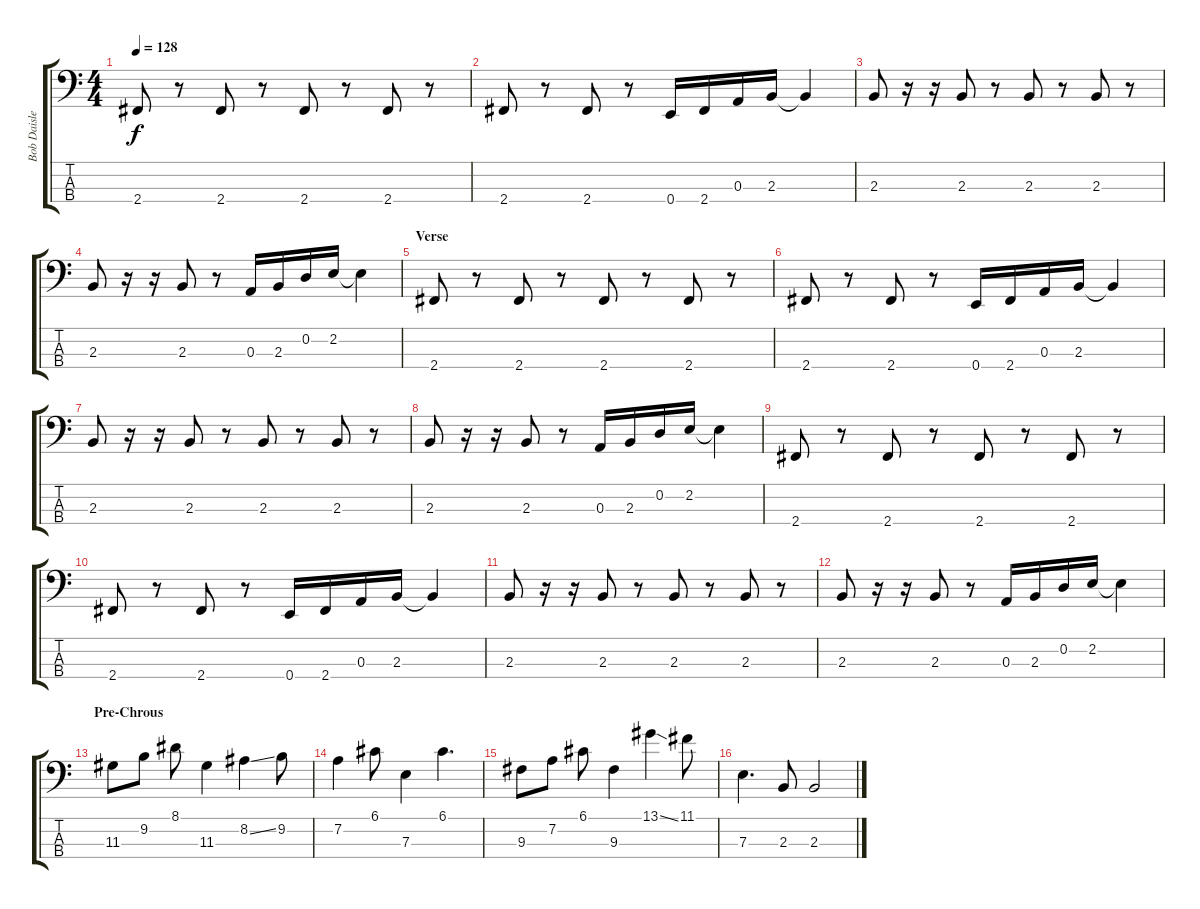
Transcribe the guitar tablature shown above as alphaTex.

\track ("Bob Daisley (Bass)" "Bob Daisle") {instrument electricbassfinger}
\staff {score tabs}
\tuning (G2 D2 A1 E1) {hide}
\ts (4 4)
\tempo 128
\clef f4
\ks c
2.4.8{dy f} r.8 2.4.8 r.8 2.4.8 r.8 2.4.8 r.8 |
2.4.8 r.8 2.4.8 r.8 0.4.16 2.4.16 0.3.16 2.3.16 2.3{t}.4 |
2.3.8 r.16 r.16 2.3.8 r.8 2.3.8 r.8 2.3.8 r.8 |
2.3.8 r.16 r.16 2.3.8 r.8 0.3.16 2.3.16 0.2.16 2.2.16 2.2{t}.4 |
\section ("" "Verse")
2.4.8 r.8 2.4.8 r.8 2.4.8 r.8 2.4.8 r.8 |
2.4.8 r.8 2.4.8 r.8 0.4.16 2.4.16 0.3.16 2.3.16 2.3{t}.4 |
2.3.8 r.16 r.16 2.3.8 r.8 2.3.8 r.8 2.3.8 r.8 |
\section ("" "")
2.3.8 r.16 r.16 2.3.8 r.8 0.3.16 2.3.16 0.2.16 2.2.16 2.2{t}.4 |
2.4.8 r.8 2.4.8 r.8 2.4.8 r.8 2.4.8 r.8 |
2.4.8 r.8 2.4.8 r.8 0.4.16 2.4.16 0.3.16 2.3.16 2.3{t}.4 |
2.3.8 r.16 r.16 2.3.8 r.8 2.3.8 r.8 2.3.8 r.8 |
2.3.8 r.16 r.16 2.3.8 r.8 0.3.16 2.3.16 0.2.16 2.2.16 2.2{t}.4 |
\section ("" "Pre-Chrous")
11.3.8 9.2.8 8.1.8 11.3.4 8.2{ss}.4 9.2.8 |
7.2.4 6.1.8 7.3.4 6.1.4{d} |
9.3.8 7.2.8 6.1.8 9.3.4 13.1{ss}.4 11.1.8 |
7.3.4{d} 2.3.8 2.3.2
